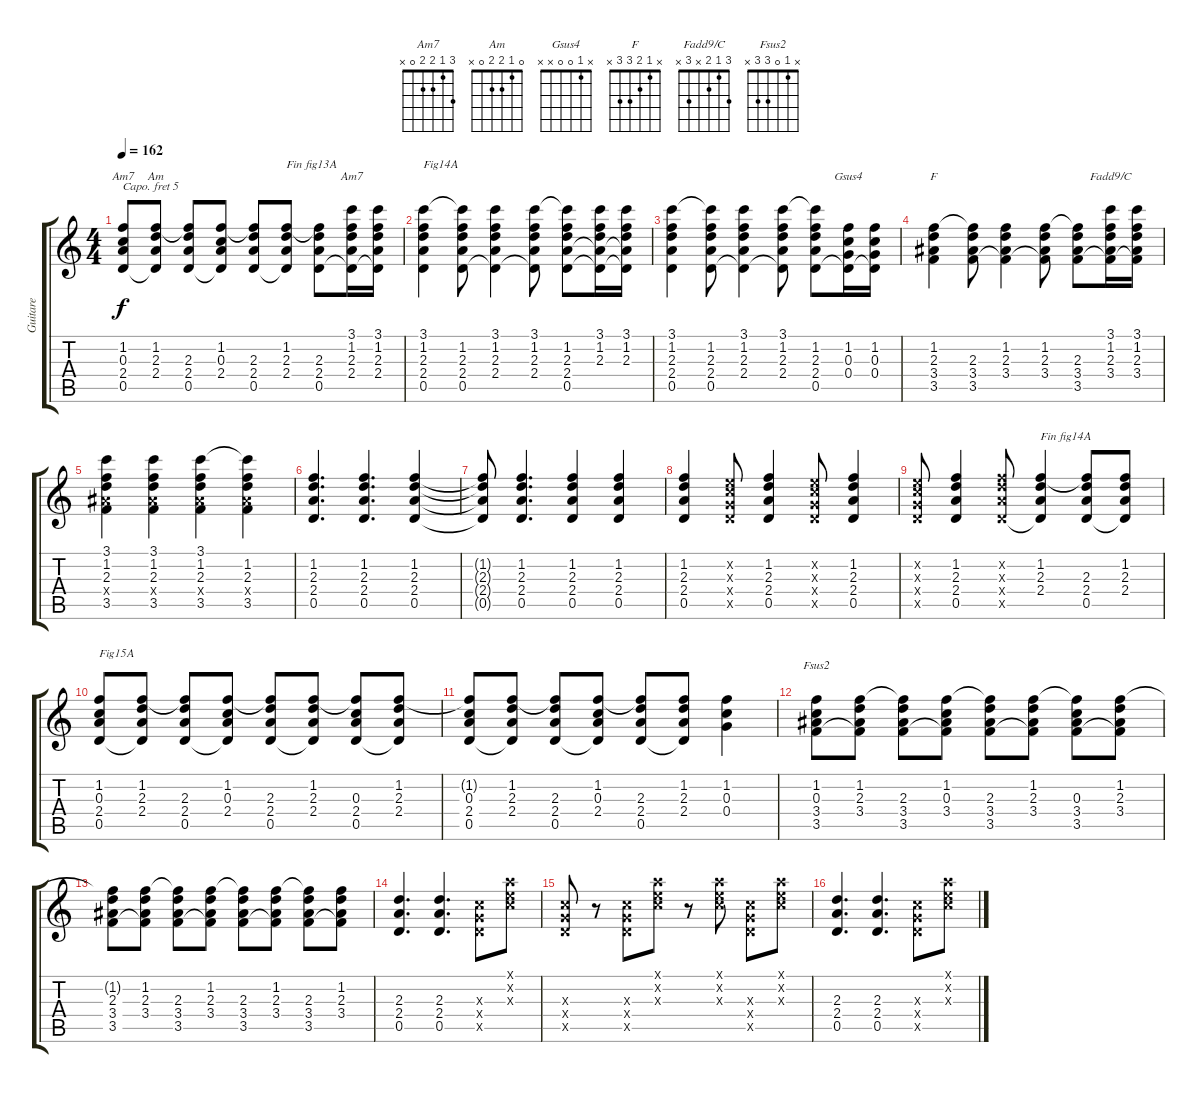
\track ("Guitare" "Guitare") {instrument acousticguitarsteel}
\staff {score tabs}
\capo 5
\tuning (E4 B3 G3 D3 A2 E2) {hide}
\chord ("Am7" x 1 0 2 0 x)
\chord ("Am" 0 1 2 2 0 x)
\chord ("Am7" 3 1 2 2 0 x)
\chord ("Gsus4" x 1 0 0 x x)
\chord ("F" x 1 2 3 3 x)
\chord ("Fadd9/C" 3 1 2 x 3 x)
\chord ("Fsus2" x 1 0 3 3 x)
\ts (4 4)
\tempo 162
\clef g2
\ks c
(1.2 0.3 2.4 0.5).8{ch "Am7" dy f} (1.2 2.3 2.4 0.5{t}).8{ch "Am"} (1.2{t} 2.3 2.4 0.5).8 (1.2 0.3 2.4 0.5{t}).8 (1.2{t} 2.3 2.4 0.5).8 (1.2 2.3 2.4 0.5{t}).8{txt "Fin fig13A"} (1.2{t} 2.3 2.4 0.5).8 (3.1 1.2 2.3 2.4 0.5{t}).16{ch "Am7"} (3.1 1.2 2.3 2.4 0.5{t}).16 |
(3.1 1.2 2.3 2.4 0.5).4{txt "Fig14A"} (3.1{t} 1.2 2.3 2.4 0.5).8 (3.1 1.2 2.3 2.4 0.5{t}).4 (3.1 1.2 2.3 2.4 0.5{t}).8 (3.1{t} 1.2 2.3 2.4 0.5).8 (3.1 1.2 2.3 2.4{t} 0.5{t}).16 (3.1 1.2 2.3 2.4{t} 0.5{t}).16 |
(3.1 1.2 2.3 2.4 0.5).4 (3.1{t} 1.2 2.3 2.4 0.5).8 (3.1 1.2 2.3 2.4 0.5{t}).4 (3.1 1.2 2.3 2.4 0.5{t}).8 (3.1{t} 1.2 2.3 2.4 0.5).8 (1.2 0.3 0.4 0.5{t}).16{ch "Gsus4"} (1.2 0.3 0.4 0.5{t}).16 |
(1.2 2.3 3.4 3.5).4{ch "F"} (1.2{t} 2.3 3.4 3.5).8 (1.2 2.3 3.4 3.5{t}).4 (1.2 2.3 3.4 3.5{t}).8 (1.2{t} 2.3 3.4 3.5).8 (3.1 1.2 2.3 3.4 3.5{t}).16{ch "Fadd9/C"} (3.1 1.2 2.3 3.4 3.5{t}).16 |
(3.1 1.2 2.3 3.4{x} 3.5).4 (3.1 1.2 2.3 3.4{x} 3.5).4 (3.1 1.2 2.3 3.4{x} 3.5).4 (3.1{t} 1.2 2.3 3.4{x} 3.5).4 |
(1.2 2.3 2.4 0.5).4{d} (1.2 2.3 2.4 0.5).4{d} (1.2 2.3 2.4 0.5).4 |
(1.2{t} 2.3{t} 2.4{t} 0.5{t}).8 (1.2 2.3 2.4 0.5).4{d} (1.2 2.3 2.4 0.5).4 (1.2 2.3 2.4 0.5).4 |
(1.2 2.3 2.4 0.5).4 (0.2{x} 0.3{x} 0.4{x} 0.5{x}).8 (1.2 2.3 2.4 0.5).4 (0.2{x} 0.3{x} 0.4{x} 0.5{x}).8 (1.2 2.3 2.4 0.5).4 |
(0.2{x} 0.3{x} 0.4{x} 0.5{x}).8 (1.2 2.3 2.4 0.5).4 (1.2{x} 2.3{x} 2.4{x} 0.5{x}).8 (1.2 2.3 2.4 0.5{t}).4{txt "Fin fig14A"} (1.2{t} 2.3 2.4 0.5).8 (1.2 2.3 2.4 0.5{t}).8 |
(1.2 0.3 2.4 0.5).8{txt "Fig15A"} (1.2 2.3 2.4 0.5{t}).8 (1.2{t} 2.3 2.4 0.5).8 (1.2 0.3 2.4 0.5{t}).8 (1.2{t} 2.3 2.4 0.5).8 (1.2 2.3 2.4 0.5{t}).8 (1.2{t} 0.3 2.4 0.5).8 (1.2 2.3 2.4 0.5{t}).8 |
(1.2{t} 0.3 2.4 0.5).8 (1.2 2.3 2.4 0.5{t}).8 (1.2{t} 2.3 2.4 0.5).8 (1.2 0.3 2.4 0.5{t}).8 (1.2{t} 2.3 2.4 0.5).8 (1.2 2.3 2.4 0.5{t}).8 (1.2 0.3 0.4).4 |
(1.2 0.3 3.4 3.5).8{ch "Fsus2"} (1.2 2.3 3.4 3.5{t}).8 (1.2{t} 2.3 3.4 3.5).8 (1.2 0.3 3.4 3.5{t}).8 (1.2{t} 2.3 3.4 3.5).8 (1.2 2.3 3.4 3.5{t}).8 (1.2{t} 0.3 3.4 3.5).8 (1.2 2.3 3.4 3.5{t}).8 |
(1.2{t} 2.3 3.4 3.5).8 (1.2 2.3 3.4 3.5{t}).8 (1.2{t} 2.3 3.4 3.5).8 (1.2 2.3 3.4 3.5{t}).8 (1.2{t} 2.3 3.4 3.5).8 (1.2 2.3 3.4 3.5{t}).8 (1.2{t} 2.3 3.4 3.5).8 (1.2 2.3 3.4 3.5{t}).8 |
(2.3 2.4 0.5).4{d} (2.3 2.4 0.5).4{d} (0.3{x} 0.4{x} 0.5{x}).8 (0.1{x} 0.2{x} 0.3{x}).8 |
(0.3{x} 0.4{x} 0.5{x}).8 r.8 (0.3{x} 0.4{x} 0.5{x}).8 (0.1{x} 0.2{x} 0.3{x}).8 r.8 (0.1{x} 0.2{x} 0.3{x}).8 (0.3{x} 0.4{x} 0.5{x}).8 (0.1{x} 0.2{x} 0.3{x}).8 |
(2.3 2.4 0.5).4{d} (2.3 2.4 0.5).4{d} (0.3{x} 0.4{x} 0.5{x}).8 (0.1{x} 0.2{x} 0.3{x}).8
